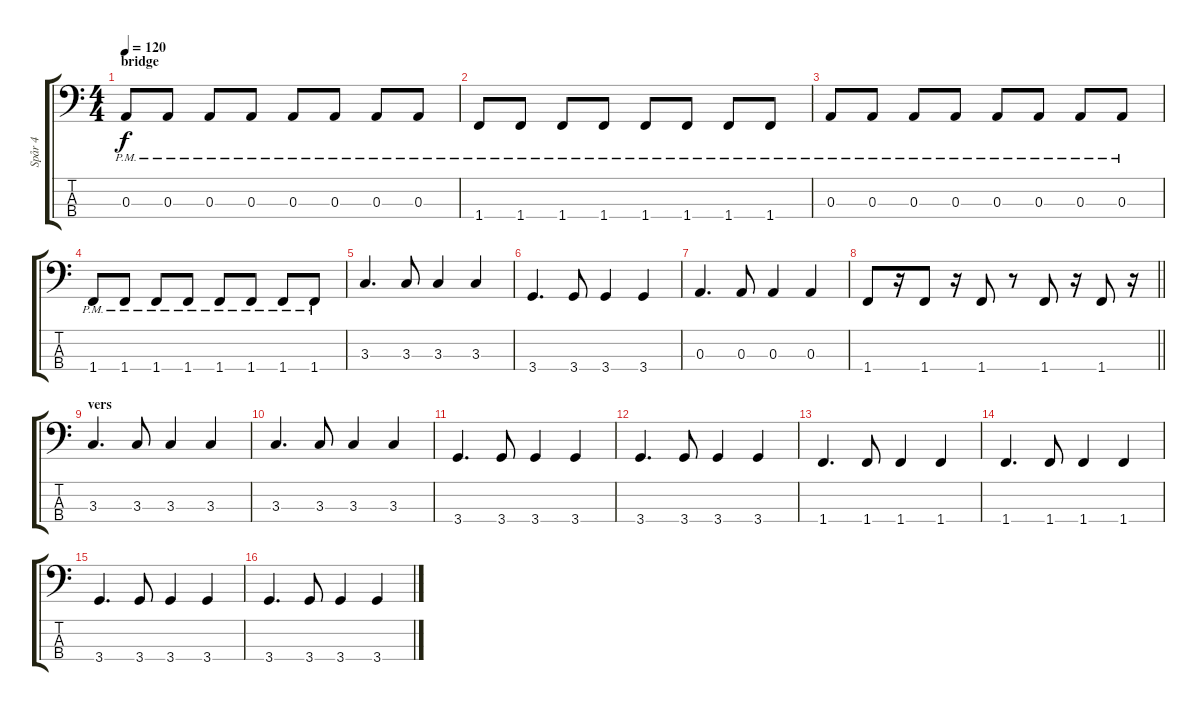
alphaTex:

\track ("Spår 4" "Spår 4") {instrument electricbassfinger}
\staff {score tabs}
\tuning (G2 D2 A1 E1) {hide}
\ts (4 4)
\section ("" "bridge")
\tempo 120
\clef f4
\ks c
0.3{pm}.8{dy f} 0.3{pm}.8 0.3{pm}.8 0.3{pm}.8 0.3{pm}.8 0.3{pm}.8 0.3{pm}.8 0.3{pm}.8 |
1.4{pm}.8 1.4{pm}.8 1.4{pm}.8 1.4{pm}.8 1.4{pm}.8 1.4{pm}.8 1.4{pm}.8 1.4{pm}.8 |
0.3{pm}.8 0.3{pm}.8 0.3{pm}.8 0.3{pm}.8 0.3{pm}.8 0.3{pm}.8 0.3{pm}.8 0.3{pm}.8 |
1.4{pm}.8 1.4{pm}.8 1.4{pm}.8 1.4{pm}.8 1.4{pm}.8 1.4{pm}.8 1.4{pm}.8 1.4{pm}.8 |
3.3.4{d} 3.3.8 3.3.4 3.3.4 |
3.4.4{d} 3.4.8 3.4.4 3.4.4 |
0.3.4{d} 0.3.8 0.3.4 0.3.4 |
\barLineRight lightlight
1.4.8 r.16 1.4.8 r.16 1.4.8 r.8 1.4.8 r.16 1.4.8 r.16 |
\section ("" "vers")
3.3.4{d} 3.3.8 3.3.4 3.3.4 |
3.3.4{d} 3.3.8 3.3.4 3.3.4 |
3.4.4{d} 3.4.8 3.4.4 3.4.4 |
3.4.4{d} 3.4.8 3.4.4 3.4.4 |
1.4.4{d} 1.4.8 1.4.4 1.4.4 |
1.4.4{d} 1.4.8 1.4.4 1.4.4 |
3.4.4{d} 3.4.8 3.4.4 3.4.4 |
3.4.4{d} 3.4.8 3.4.4 3.4.4
